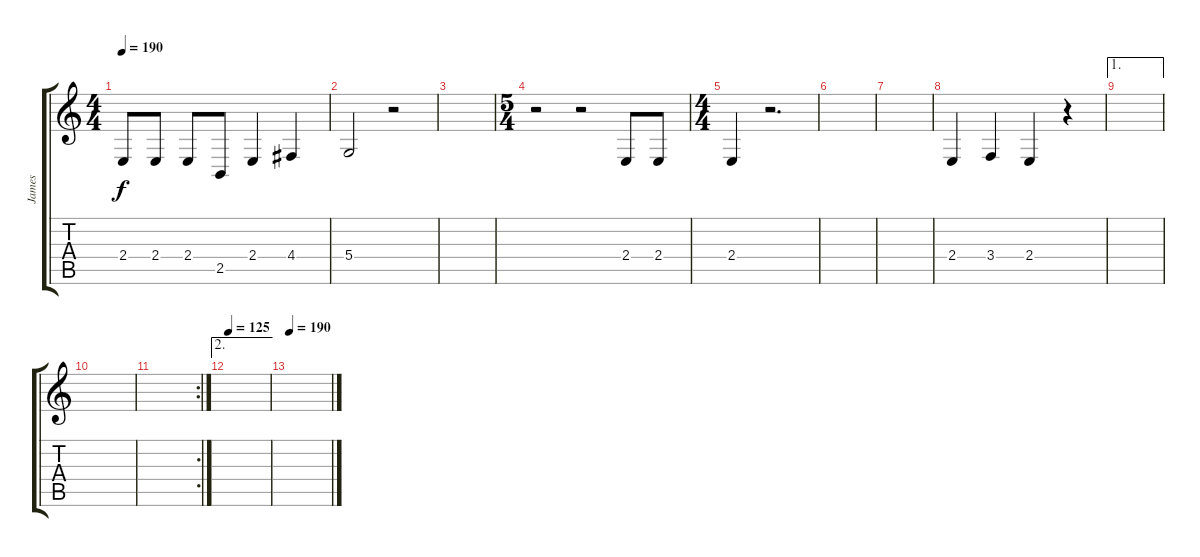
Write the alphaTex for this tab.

\track ("James" "James") {instrument lead1square}
\staff {score tabs}
\tuning (E4 B3 G3 D3 A2 E2) {hide}
\ts (4 4)
\tempo 190
\clef g2
\ks c
2.4.8{dy f} 2.4.8 2.4.8 2.5.8 2.4.4 4.4.4 |
5.4.2 r.2 |
|
\ts (5 4)
r.2 r.2 2.4.8 2.4.8 |
\ts (4 4)
2.4.4 r.2{d} |
|
|
2.4.4 3.4.4 2.4.4 r.4 |
\ae 1
|
|
\rc 2
|
\ae 2
\tempo 125
|
\tempo 190
